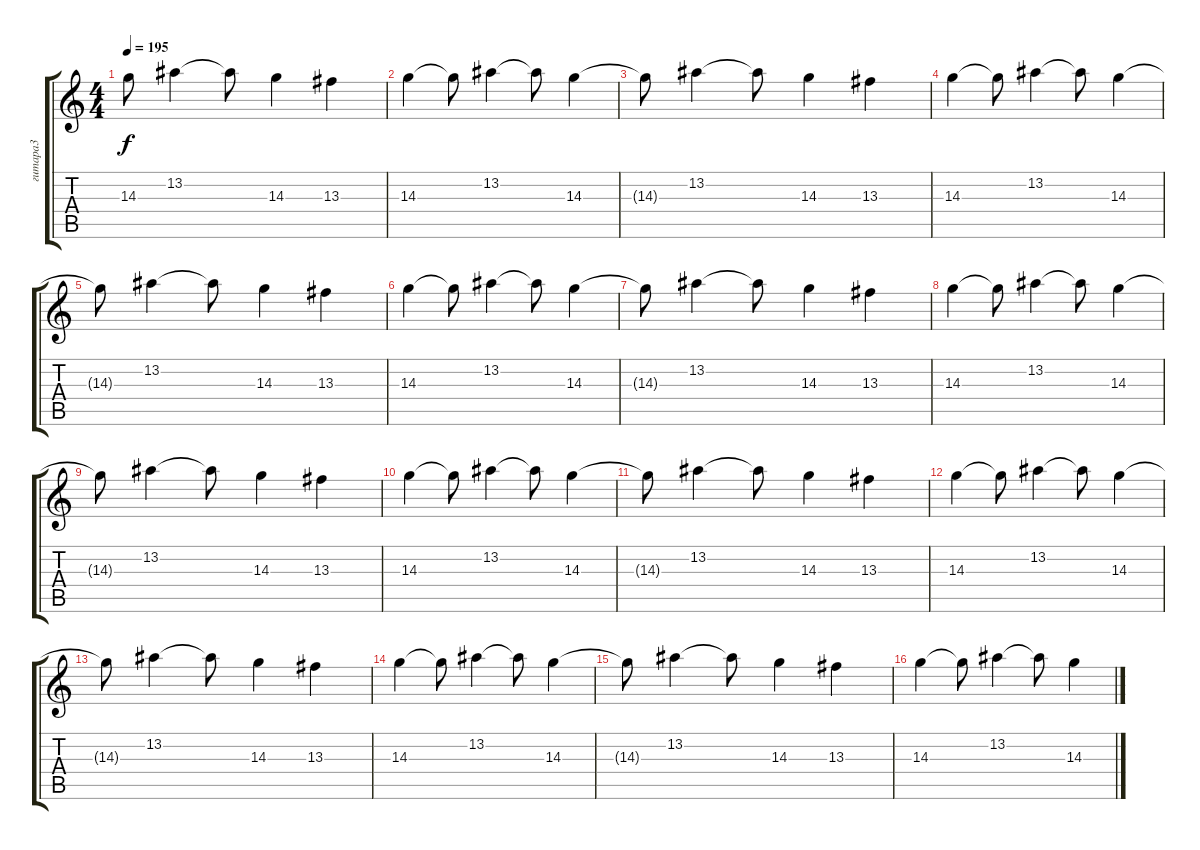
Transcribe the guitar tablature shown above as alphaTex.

\track ("гитара3" "гитара3") {instrument acousticguitarnylon}
\staff {score tabs}
\tuning (D4 A3 F3 C3 G2 C2) {hide}
\ts (4 4)
\tempo 195
\clef g2
\ks c
14.3{t}.8{dy f} 13.2.4 13.2{t}.8 14.3.4 13.3.4 |
14.3.4 14.3{t}.8 13.2.4 13.2{t}.8 14.3.4 |
14.3{t}.8 13.2.4 13.2{t}.8 14.3.4 13.3.4 |
14.3.4 14.3{t}.8 13.2.4 13.2{t}.8 14.3.4 |
14.3{t}.8 13.2.4 13.2{t}.8 14.3.4 13.3.4 |
14.3.4 14.3{t}.8 13.2.4 13.2{t}.8 14.3.4 |
14.3{t}.8 13.2.4 13.2{t}.8 14.3.4 13.3.4 |
14.3.4 14.3{t}.8 13.2.4 13.2{t}.8 14.3.4 |
14.3{t}.8 13.2.4 13.2{t}.8 14.3.4 13.3.4 |
14.3.4 14.3{t}.8 13.2.4 13.2{t}.8 14.3.4 |
14.3{t}.8 13.2.4 13.2{t}.8 14.3.4 13.3.4 |
14.3.4 14.3{t}.8 13.2.4 13.2{t}.8 14.3.4 |
14.3{t}.8 13.2.4 13.2{t}.8 14.3.4 13.3.4 |
14.3.4 14.3{t}.8 13.2.4 13.2{t}.8 14.3.4 |
14.3{t}.8 13.2.4 13.2{t}.8 14.3.4 13.3.4 |
14.3.4 14.3{t}.8 13.2.4 13.2{t}.8 14.3.4
